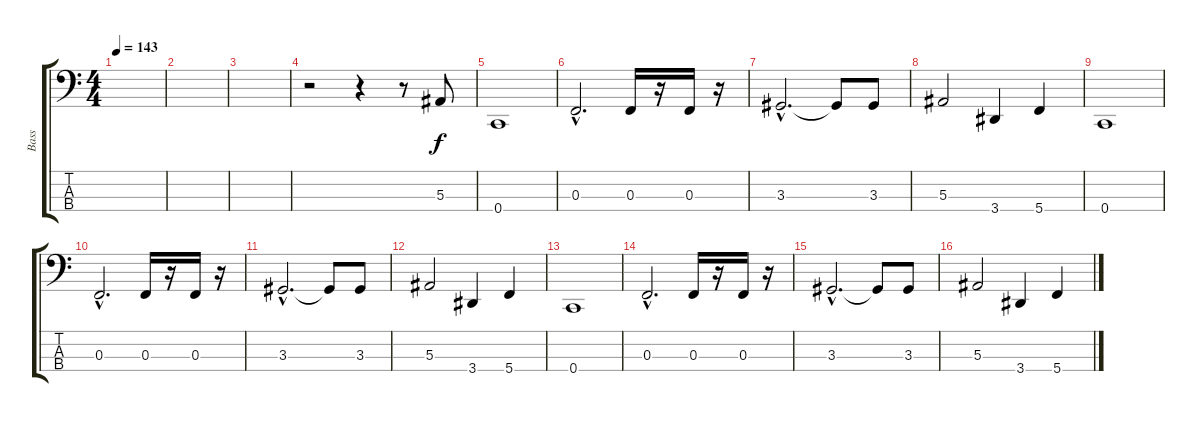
\track ("Bass" "Bass") {instrument electricbassfinger}
\staff {score tabs}
\tuning (Eb2 Bb1 F1 C1) {hide}
\ts (4 4)
\tempo 143
\clef f4
\ks c
|
|
|
r.2 r.4 r.8 5.3.8 |
0.4.1 |
0.3{hac}.2{d} 0.3.16 r.16 0.3.16 r.16 |
3.3{hac}.2{d} 3.3{t}.8 3.3.8 |
5.3.2 3.4.4 5.4.4 |
0.4.1 |
0.3{hac}.2{d} 0.3.16 r.16 0.3.16 r.16 |
3.3{hac}.2{d} 3.3{t}.8 3.3.8 |
5.3.2 3.4.4 5.4.4 |
0.4.1 |
0.3{hac}.2{d} 0.3.16 r.16 0.3.16 r.16 |
3.3{hac}.2{d} 3.3{t}.8 3.3.8 |
5.3.2 3.4.4 5.4.4
